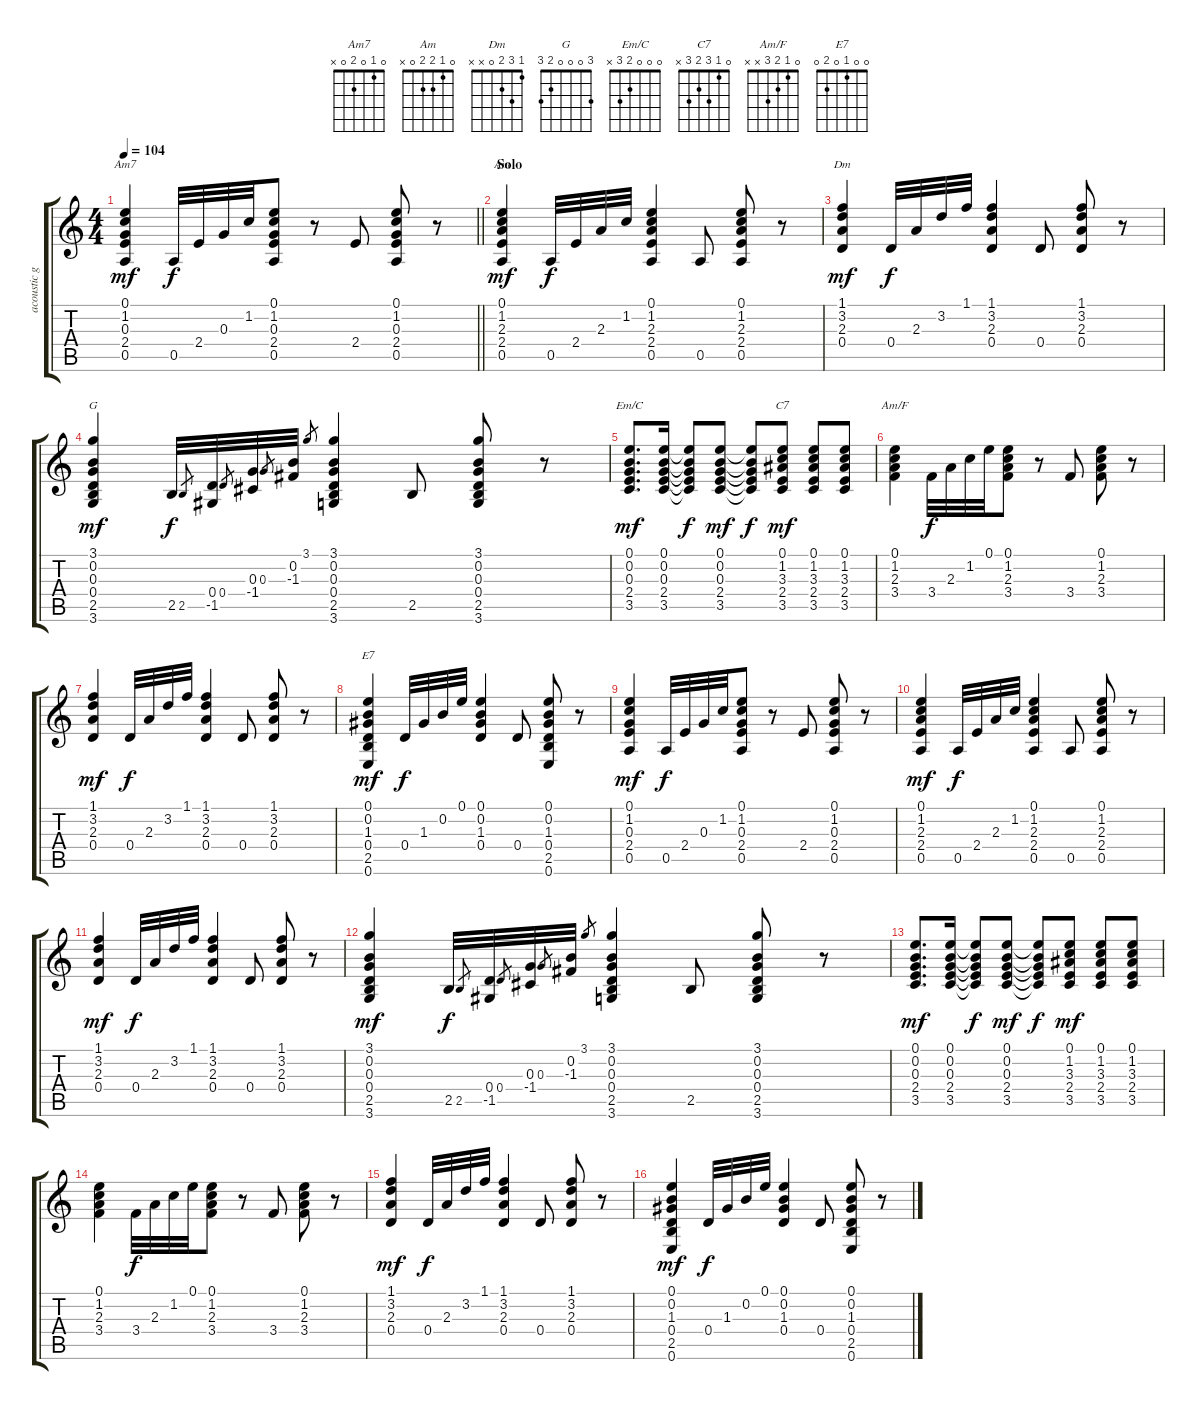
\track ("acoustic guitar " "acoustic g") {instrument acousticguitarnylon}
\staff {score tabs}
\tuning (E4 B3 G3 D3 A2 E2) {hide}
\chord ("Am7" 0 1 0 2 0 x)
\chord ("Am" 0 1 2 2 0 x)
\chord ("Dm" 1 3 2 0 x x)
\chord ("G" 3 0 0 0 2 3)
\chord ("Em/C" 0 0 0 2 3 x)
\chord ("C7" 0 1 3 2 3 x)
\chord ("Am/F" 0 1 2 3 x x)
\chord ("E7" 0 0 1 0 2 0)
\ts (4 4)
\tempo 104
\clef g2
\barLineRight lightlight
\ks c
(0.1 1.2 0.3 2.4 0.5).4{ch "Am7" dy mf} 0.5.32{dy f} 2.4.32 0.3.32 1.2.32 (0.1 1.2 0.3 2.4 0.5).8 r.8 2.4.8 (0.1 1.2 0.3 2.4 0.5).8 r.8 |
\section ("" "Solo")
(0.1 1.2 2.3 2.4 0.5).4{ch "Am" dy mf volume 16} 0.5.32{dy f} 2.4.32 2.3.32 1.2.32 (0.1 1.2 2.3 2.4 0.5).4 0.5.8 (0.1 1.2 2.3 2.4 0.5).8 r.8 |
(1.1 3.2 2.3 0.4).4{ch "Dm" dy mf} 0.4.32{dy f} 2.3.32 3.2.32 1.1.32 (1.1 3.2 2.3 0.4).4 0.4.8 (1.1 3.2 2.3 0.4).8 r.8 |
(3.1 0.2 0.3 0.4 2.5 3.6).4{ch "G" dy mf} 2.5.32{dy f} 2.5.8{gr} (0.4 -1.5).32 0.4.8{gr} (0.3 -1.4).32 0.3.8{gr} (0.2 -1.3).32 3.1.8{gr} (3.1 0.2 0.3 0.4 2.5 3.6).4 2.5.8 (3.1 0.2 0.3 0.4 2.5 3.6).8 r.8 |
(0.1 0.2 0.3 2.4 3.5).8{d ch "Em/C" dy mf} (0.1 0.2 0.3 2.4 3.5).16 (0.1{t} 0.2{t} 0.3{t} 2.4{t} 3.5{t}).8{dy f} (0.1 0.2 0.3 2.4 3.5).8{dy mf} (0.1{t} 0.2{t} 0.3{t} 2.4{t} 3.5{t}).8{dy f} (0.1 1.2 3.3 2.4 3.5).8{ch "C7" dy mf} (0.1 1.2 3.3 2.4 3.5).8 (0.1 1.2 3.3 2.4 3.5).8 |
(0.1 1.2 2.3 3.4).4{ch "Am/F"} 3.4.32{dy f} 2.3.32 1.2.32 0.1.32 (0.1 1.2 2.3 3.4).8 r.8 3.4.8 (0.1 1.2 2.3 3.4).8 r.8 |
(1.1 3.2 2.3 0.4).4{dy mf} 0.4.32{dy f} 2.3.32 3.2.32 1.1.32 (1.1 3.2 2.3 0.4).4 0.4.8 (1.1 3.2 2.3 0.4).8 r.8 |
(0.1 0.2 1.3 0.4 2.5 0.6).4{ch "E7" dy mf} 0.4.32{dy f} 1.3.32 0.2.32 0.1.32 (0.1 0.2 1.3 0.4).4 0.4.8 (0.1 0.2 1.3 0.4 2.5 0.6).8 r.8 |
(0.1 1.2 0.3 2.4 0.5).4{dy mf} 0.5.32{dy f} 2.4.32 0.3.32 1.2.32 (0.1 1.2 0.3 2.4 0.5).8 r.8 2.4.8 (0.1 1.2 0.3 2.4 0.5).8 r.8 |
(0.1 1.2 2.3 2.4 0.5).4{dy mf volume 16} 0.5.32{dy f} 2.4.32 2.3.32 1.2.32 (0.1 1.2 2.3 2.4 0.5).4 0.5.8 (0.1 1.2 2.3 2.4 0.5).8 r.8 |
(1.1 3.2 2.3 0.4).4{dy mf} 0.4.32{dy f} 2.3.32 3.2.32 1.1.32 (1.1 3.2 2.3 0.4).4 0.4.8 (1.1 3.2 2.3 0.4).8 r.8 |
(3.1 0.2 0.3 0.4 2.5 3.6).4{dy mf} 2.5.32{dy f} 2.5.8{gr} (0.4 -1.5).32 0.4.8{gr} (0.3 -1.4).32 0.3.8{gr} (0.2 -1.3).32 3.1.8{gr} (3.1 0.2 0.3 0.4 2.5 3.6).4 2.5.8 (3.1 0.2 0.3 0.4 2.5 3.6).8 r.8 |
(0.1 0.2 0.3 2.4 3.5).8{d dy mf} (0.1 0.2 0.3 2.4 3.5).16 (0.1{t} 0.2{t} 0.3{t} 2.4{t} 3.5{t}).8{dy f} (0.1 0.2 0.3 2.4 3.5).8{dy mf} (0.1{t} 0.2{t} 0.3{t} 2.4{t} 3.5{t}).8{dy f} (0.1 1.2 3.3 2.4 3.5).8{dy mf} (0.1 1.2 3.3 2.4 3.5).8 (0.1 1.2 3.3 2.4 3.5).8 |
(0.1 1.2 2.3 3.4).4 3.4.32{dy f} 2.3.32 1.2.32 0.1.32 (0.1 1.2 2.3 3.4).8 r.8 3.4.8 (0.1 1.2 2.3 3.4).8 r.8 |
(1.1 3.2 2.3 0.4).4{dy mf} 0.4.32{dy f} 2.3.32 3.2.32 1.1.32 (1.1 3.2 2.3 0.4).4 0.4.8 (1.1 3.2 2.3 0.4).8 r.8 |
(0.1 0.2 1.3 0.4 2.5 0.6).4{dy mf} 0.4.32{dy f} 1.3.32 0.2.32 0.1.32 (0.1 0.2 1.3 0.4).4 0.4.8 (0.1 0.2 1.3 0.4 2.5 0.6).8 r.8
